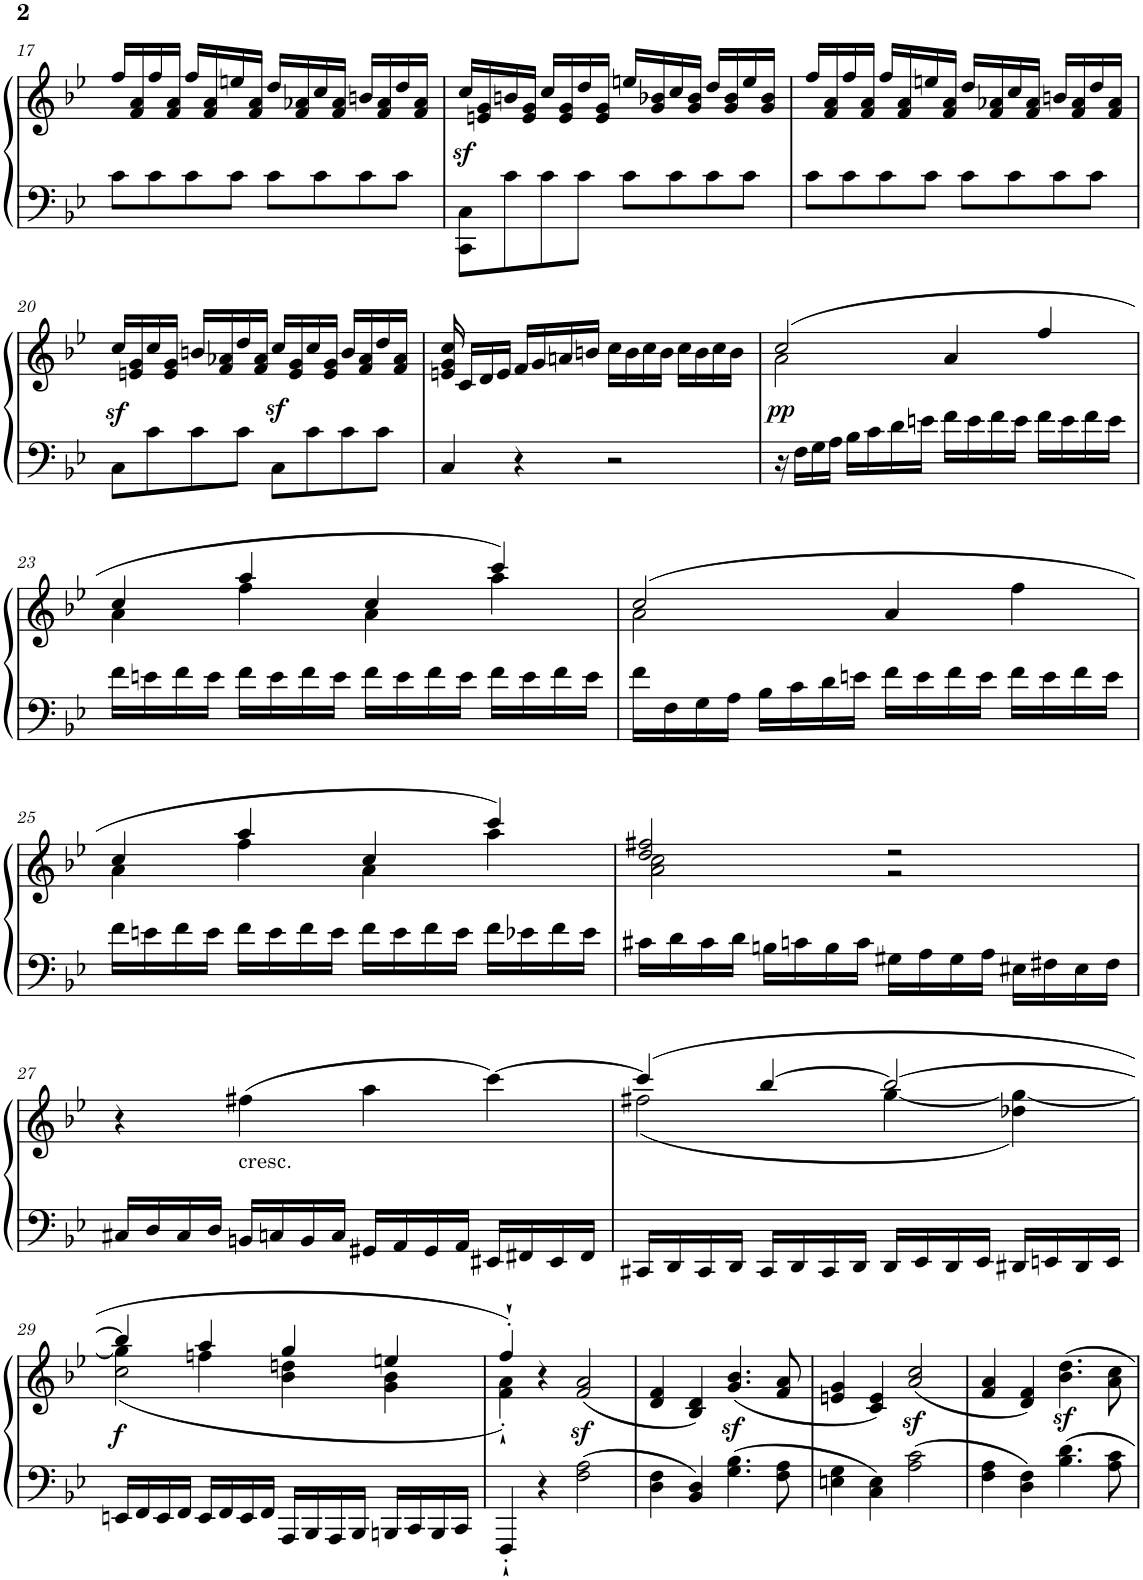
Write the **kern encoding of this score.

**kern	**kern	**dynam
*part1	*part1	*part1
*staff2	*staff1	*staff1/2
*I"Piano	*	*
*I'Pno	*	*
!!LO:PB:g=z
*clefF4	*clefG2	*
*k[b-e-]	*k[b-e-]	*
*B-:	*B-:	*
*M4/4	*M4/4	*
*met(c)	*met(c)	*
=17	=17	=17
8c\L	16ff/LL	.
.	16f/ 16a/	.
8c\	16ff/	.
.	16f/ 16a/JJ	.
8c\	16ff/LL	.
.	16f/ 16a/	.
8c\J	16een/	.
.	16f/ 16a/JJ	.
8c\L	16dd/LL	.
.	16f/ 16a-X/	.
8c\	16cc/	.
.	16f/ 16a-/JJ	.
8c\	16bn/LL	.
.	16f/ 16a-/	.
8c\J	16dd/	.
.	16f/ 16a-/JJ	.
=18	=18	=18
8CC\ 8C\L	16ccz</LL	.
.	16en/ 16g/	.
8c\	16bn/	.
.	16e/ 16g/JJ	.
8c\	16cc/LL	.
.	16e/ 16g/	.
8c\J	16dd/	.
.	16e/ 16g/JJ	.
8c\L	16een/LL	.
.	16g/ 16b-X/	.
8c\	16cc/	.
.	16g/ 16b-/JJ	.
8c\	16dd/LL	.
.	16g/ 16b-/	.
8c\J	16ee/	.
.	16g/ 16b-/JJ	.
=19	=19	=19
8c\L	16ff/LL	.
.	16f/ 16a/	.
8c\	16ff/	.
.	16f/ 16a/JJ	.
8c\	16ff/LL	.
.	16f/ 16a/	.
8c\J	16een/	.
.	16f/ 16a/JJ	.
8c\L	16dd/LL	.
.	16f/ 16a-X/	.
8c\	16cc/	.
.	16f/ 16a-/JJ	.
8c\	16bn/LL	.
.	16f/ 16a-/	.
8c\J	16dd/	.
.	16f/ 16a-/JJ	.
!!LO:LB:g=z
=20	=20	=20
8Cz>\L	16cc/LL	.
.	16en/ 16g/	.
8c\	16cc/	.
.	16e/ 16g/JJ	.
8c\	16bn/LL	.
.	16f/ 16a-X/	.
8c\J	16dd/	.
.	16f/ 16a-/JJ	.
8Cz>\L	16cc/LL	.
.	16e/ 16g/	.
8c\	16cc/	.
.	16e/ 16g/JJ	.
8c\	16b/LL	.
.	16f/ 16a-/	.
8c\J	16dd/	.
.	16f/ 16a-/JJ	.
=21	=21	=21
4C/	16en/ 16g/ 16cc/	.
.	16c/LL	.
.	16d/	.
.	16e/JJ	.
4r	16f/LL	.
.	16g/	.
.	16an/	.
.	16bn/JJ	.
2r	16cc\LL	.
.	16b\	.
.	16cc\	.
.	16b\JJ	.
.	16cc\LL	.
.	16b\	.
.	16cc\	.
.	16b\JJ	.
=22	=22	=22
*	*^	*
!	!	!	!LO:DY:b
16r	(2cc/	2a\	pp
16F\LL	.	.	.
16G\	.	.	.
16A\JJ	.	.	.
16B-\LL	.	.	.
16c\	.	.	.
16d\	.	.	.
16en\JJ	.	.	.
16f\LL	4a/	2ryy	.
16e\	.	.	.
16f\	.	.	.
16e\JJ	.	.	.
16f\LL	4ff/	.	.
16e\	.	.	.
16f\	.	.	.
16e\JJ	.	.	.
!!LO:LB:g=z	!!
=23	=23	=23	=23
16f\LL	4cc/	4a\	.
16en\	.	.	.
16f\	.	.	.
16e\JJ	.	.	.
16f\LL	4aa/	4ff\	.
16e\	.	.	.
16f\	.	.	.
16e\JJ	.	.	.
16f\LL	4cc/	4a\	.
16e\	.	.	.
16f\	.	.	.
16e\JJ	.	.	.
16f\LL	4ccc/)	4aa\	.
16e\	.	.	.
16f\	.	.	.
16e\JJ	.	.	.
=24	=24	=24	=24
16f\LL	(2cc/	2a\	.
16F\	.	.	.
16G\	.	.	.
16A\JJ	.	.	.
16B-\LL	.	.	.
16c\	.	.	.
16d\	.	.	.
16en\JJ	.	.	.
16f\LL	4a/	2ryy	.
16e\	.	.	.
16f\	.	.	.
16e\JJ	.	.	.
16f\LL	4ff\	.	.
16e\	.	.	.
16f\	.	.	.
16e\JJ	.	.	.
!!LO:LB:g=z	!!
=25	=25	=25	=25
16f\LL	4cc/	4a\	.
16en\	.	.	.
16f\	.	.	.
16e\JJ	.	.	.
16f\LL	4aa/	4ff\	.
16e\	.	.	.
16f\	.	.	.
16e\JJ	.	.	.
16f\LL	4cc/	4a\	.
16e\	.	.	.
16f\	.	.	.
16e\JJ	.	.	.
16f\LL	4ccc/)	4aa\	.
16e-X\	.	.	.
16f\	.	.	.
16e-\JJ	.	.	.
=26	=26	=26	=26
16c#X\LL	2dd/ 2ff#X/	2a\ 2cc\	.
16d\	.	.	.
16c#\	.	.	.
16d\JJ	.	.	.
16Bn\LL	.	.	.
16cn\	.	.	.
16B\	.	.	.
16c\JJ	.	.	.
16G#X\LL	2r	2r	.
16A\	.	.	.
16G#\	.	.	.
16A\JJ	.	.	.
16E#X\LL	.	.	.
16F#X\	.	.	.
16E#\	.	.	.
16F#\JJ	.	.	.
*	*v	*v	*
!!LO:LB:g=z
=27	=27	=27
16C#X/LL	4r	.
16D/	.	.
16C#/	.	.
16D/JJ	.	.
!	!LO:TX:b:t=cresc.	!
16BBn/LL	(4ff#X\	.
16Cn/	.	.
16BB/	.	.
16C/JJ	.	.
16GG#X/LL	4aa\	.
16AA/	.	.
16GG#/	.	.
16AA/JJ	.	.
16EE#X/LL	[4ccc\)	.
16FF#X/	.	.
16EE#/	.	.
16FF#/JJ	.	.
=28	=28	=28
*	*^	*
16CC#X/LL	(4ccc/]	(2ff#X\	.
16DD/	.	.	.
16CC#/	.	.	.
16DD/JJ	.	.	.
16CC#/LL	[4bb-/	.	.
16DD/	.	.	.
16CC#/	.	.	.
16DD/JJ	.	.	.
16DD/LL	2bb-/_	[4gg\	.
16EE-/	.	.	.
16DD/	.	.	.
16EE-/JJ	.	.	.
16DD#X/LL	.	4dd-X\ 4gg\_)	.
16EEn/	.	.	.
16DD#/	.	.	.
16EE/JJ	.	.	.
!!LO:LB:g=z
=29	=29	=29	=29
*	*	*^	*
!	!	!	!	!LO:DY:b
16EEn/LL	4bb-/]	4gg\]	(2cc\	f
16FF/	.	.	.	.
16EE/	.	.	.	.
16FF/JJ	.	.	.	.
16EE/LL	4aa/	4ffn\	.	.
16FF/	.	.	.	.
16EE/	.	.	.	.
16FF/JJ	.	.	.	.
16AAA/LL	4gg/	4b-\ 4ddn\	2ryy	.
16BBB-/	.	.	.	.
16AAA/	.	.	.	.
16BBB-/JJ	.	.	.	.
16BBBn/LL	4een/	4g\ 4b-\	.	.
16CC/	.	.	.	.
16BBB/	.	.	.	.
16CC/JJ	.	.	.	.
*	*	*v	*v	*
=30	=30	=30	=30
4FFF'`/	4ff'`/)	4f\'` 4a\'`)	.
4r	4r	2.ryy	.
!	!	!	!LO:DY:b
2F\ 2A\	(2f/ 2a/	.	sf
*	*v	*v	*
=31	=31	=31
4D\ 4F\	4d/ 4f/	.
4BB-/ 4D/	4B-/ 4d/)	.
4.G\ 4.B-\	(4.g/z< 4.b-/z<	.
8F\ 8A\	8f/ 8a/	.
=32	=32	=32
4En\ 4G\	4en/ 4g/	.
4C\ 4E\	4c/ 4e/)	.
2A\ 2c\	(2a/z< 2cc/z<	.
=33	=33	=33
4F\ 4A\	4f/ 4a/	.
4D\ 4F\	4d/ 4f/)	.
4.B-\ 4.d\	4.b-\z< 4.dd\z<	.
8A\ 8c\	8a\ 8cc\	.
=	=	=
*-	*-	*-
